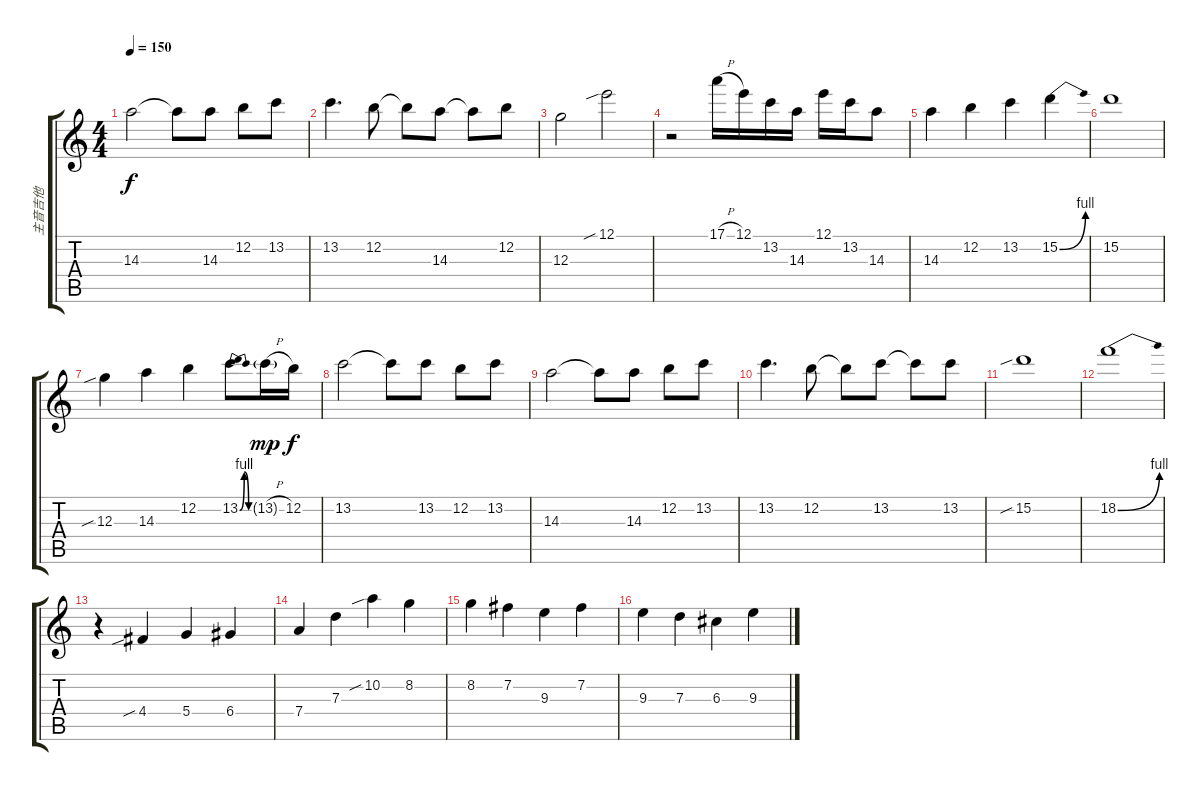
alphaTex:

\track ("主音吉他" "主音吉他") {instrument distortionguitar}
\staff {score tabs}
\tuning (E4 B3 G3 D3 A2 E2) {hide}
\ts (4 4)
\tempo 150
\clef g2
\ks c
14.3.2{dy f} 14.3{t}.8 14.3.8 12.2.8 13.2.8 |
13.2.4{d} 12.2.8 12.2{t}.8 14.3.8 14.3{t}.8 12.2.8 |
12.3.2 12.1{sib}.2 |
r.2 17.1{h}.16 12.1.16 13.2.16 14.3.16 12.1.16 13.2.16 14.3.8 |
14.3.4 12.2.4 13.2.4 15.2{be (bend 0 0 60 4)}.4 |
15.2.1 |
12.3{sib}.4 14.3.4 12.2.4 13.2{be (bendrelease 0 0 15 4 15 4 60 0)}.8 13.2{h g}.16{dy mp} 12.2.16{dy f} |
13.2.2 13.2{t}.8 13.2.8 12.2.8 13.2.8 |
14.3.2 14.3{t}.8 14.3.8 12.2.8 13.2.8 |
13.2.4{d} 12.2.8 12.2{t}.8 13.2.8 13.2{t}.8 13.2.8 |
15.2{sib}.1 |
18.2{be (bend 0 0 60 4)}.1 |
r.4 4.4{sib}.4 5.4.4 6.4.4 |
7.4.4 7.3.4 10.2{sib}.4 8.2.4 |
8.2.4 7.2.4 9.3.4 7.2.4 |
9.3.4 7.3.4 6.3.4 9.3.4
